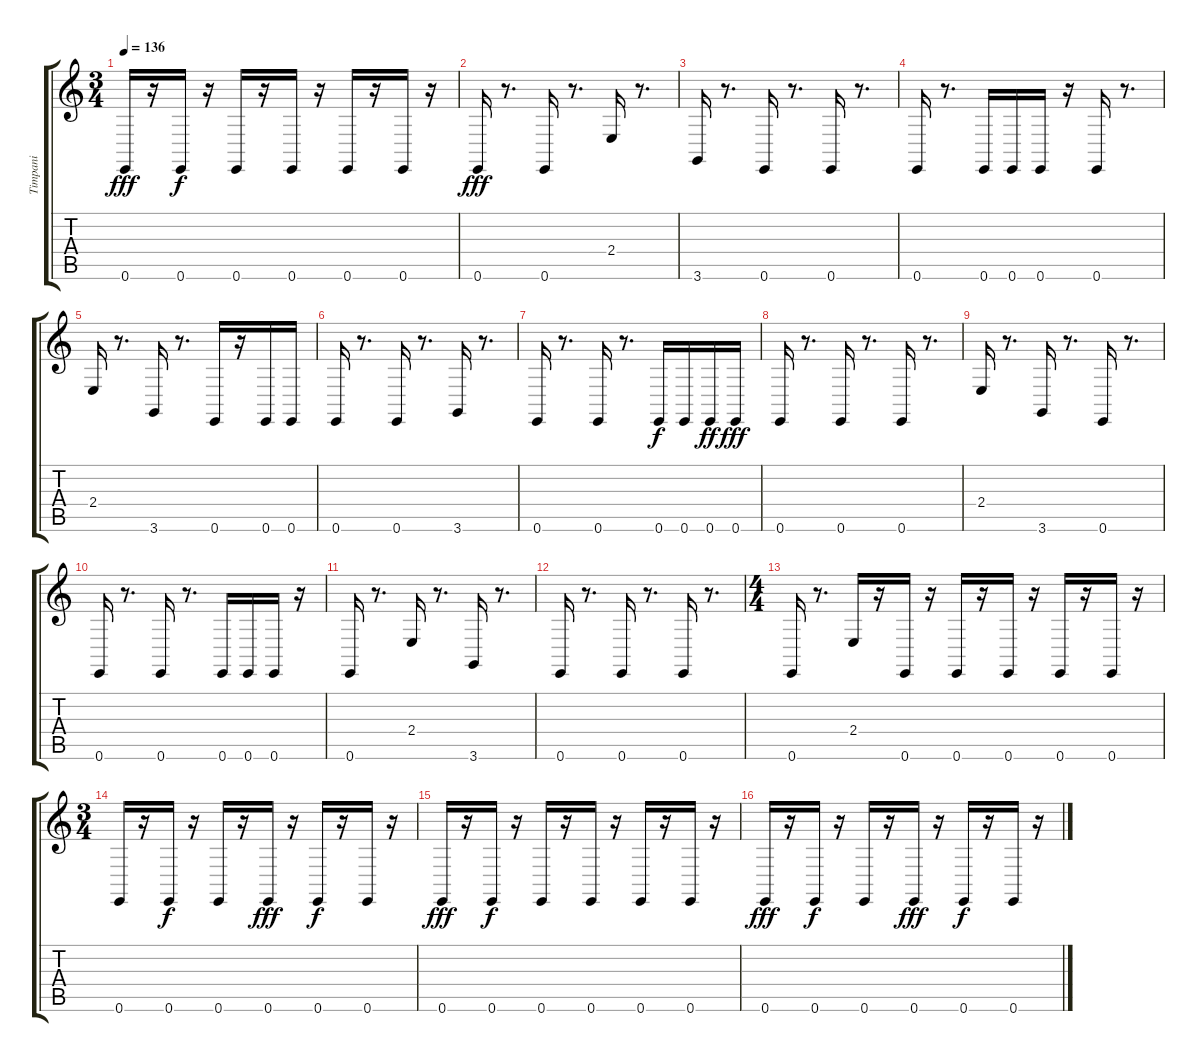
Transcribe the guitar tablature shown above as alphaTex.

\track ("Timpani" "Timpani") {instrument timpani}
\staff {score tabs}
\tuning (E4 B3 G3 D3 A2 E2) {hide}
\ts (3 4)
\tempo 136
\clef g2
\ks c
0.6.16{dy fff} r.16 0.6.16{dy f} r.16 0.6.16 r.16 0.6.16 r.16 0.6.16 r.16 0.6.16 r.16 |
0.6.16{dy fff} r.8{d} 0.6.16 r.8{d} 2.4.16 r.8{d} |
3.6.16 r.8{d} 0.6.16 r.8{d} 0.6.16 r.8{d} |
0.6.16 r.8{d} 0.6.16 0.6.16 0.6.16 r.16 0.6.16 r.8{d} |
2.4.16 r.8{d} 3.6.16 r.8{d} 0.6.16 r.16 0.6.16 0.6.16 |
0.6.16 r.8{d} 0.6.16 r.8{d} 3.6.16 r.8{d} |
0.6.16 r.8{d} 0.6.16 r.8{d} 0.6.16{dy f} 0.6.16 0.6.16{dy ff} 0.6.16{dy fff} |
0.6.16 r.8{d} 0.6.16 r.8{d} 0.6.16 r.8{d} |
2.4.16 r.8{d} 3.6.16 r.8{d} 0.6.16 r.8{d} |
0.6.16 r.8{d} 0.6.16 r.8{d} 0.6.16 0.6.16 0.6.16 r.16 |
0.6.16 r.8{d} 2.4.16 r.8{d} 3.6.16 r.8{d} |
0.6.16 r.8{d} 0.6.16 r.8{d} 0.6.16 r.8{d} |
\ts (4 4)
0.6.16 r.8{d} 2.4.16 r.16 0.6.16 r.16 0.6.16 r.16 0.6.16 r.16 0.6.16 r.16 0.6.16 r.16 |
\ts (3 4)
0.6.16 r.16 0.6.16{dy f} r.16 0.6.16 r.16 0.6.16{dy fff} r.16 0.6.16{dy f} r.16 0.6.16 r.16 |
0.6.16{dy fff} r.16 0.6.16{dy f} r.16 0.6.16 r.16 0.6.16 r.16 0.6.16 r.16 0.6.16 r.16 |
0.6.16{dy fff} r.16 0.6.16{dy f} r.16 0.6.16 r.16 0.6.16{dy fff} r.16 0.6.16{dy f} r.16 0.6.16 r.16
